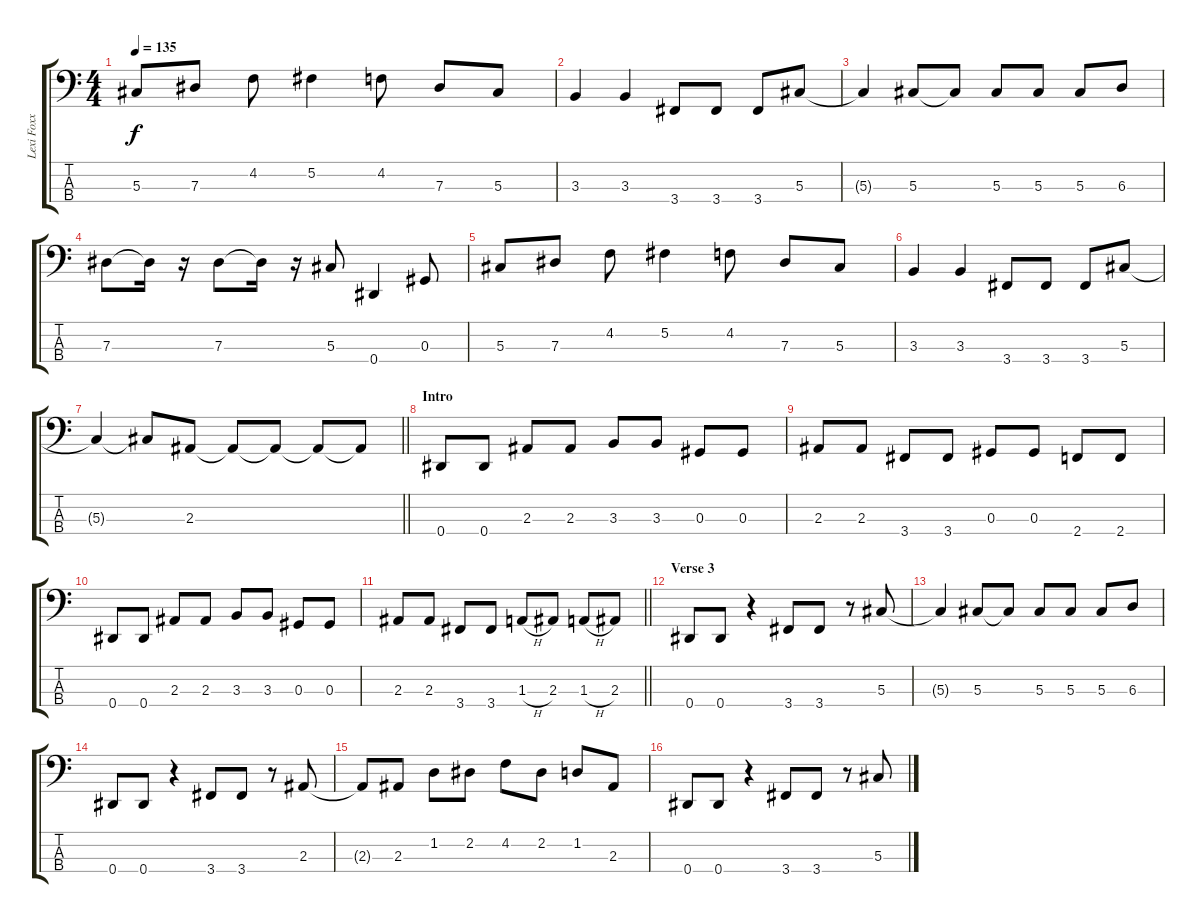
\track ("Lexi Foxx Bass" "Lexi Foxx ") {instrument electricbassfinger}
\staff {score tabs}
\tuning (Gb2 Db2 Ab1 Eb1) {hide}
\ts (4 4)
\tempo 135
\clef f4
\ks c
5.3.8{dy f} 7.3.8 4.2.8 5.2.4 4.2.8 7.3.8 5.3.8 |
3.3.4 3.3.4 3.4.8 3.4.8 3.4.8 5.3.8 |
5.3{t}.4 5.3.8 5.3{t}.8 5.3.8 5.3.8 5.3.8 6.3.8 |
7.3.8 7.3{t}.16 r.16 7.3.8 7.3{t}.16 r.16 5.3.8 0.4.4 0.3.8 |
5.3.8 7.3.8 4.2.8 5.2.4 4.2.8 7.3.8 5.3.8 |
3.3.4 3.3.4 3.4.8 3.4.8 3.4.8 5.3.8 |
\barLineRight lightlight
5.3{t}.4 5.3{t}.8 2.3.8 2.3{t}.8 2.3{t}.8 2.3{t}.8 2.3{t}.8 |
\section ("" "Intro")
0.4.8 0.4.8 2.3.8 2.3.8 3.3.8 3.3.8 0.3.8 0.3.8 |
2.3.8 2.3.8 3.4.8 3.4.8 0.3.8 0.3.8 2.4.8 2.4.8 |
0.4.8 0.4.8 2.3.8 2.3.8 3.3.8 3.3.8 0.3.8 0.3.8 |
\barLineRight lightlight
2.3.8 2.3.8 3.4.8 3.4.8 1.3{h}.8 2.3.8 1.3{h}.8 2.3.8 |
\section ("" "Verse 3")
0.4.8 0.4.8 r.4 3.4.8 3.4.8 r.8 5.3.8 |
5.3{t}.4 5.3.8 5.3{t}.8 5.3.8 5.3.8 5.3.8 6.3.8 |
0.4.8 0.4.8 r.4 3.4.8 3.4.8 r.8 2.3.8 |
2.3{t}.8 2.3.8 1.2.8 2.2.8 4.2.8 2.2.8 1.2.8 2.3.8 |
0.4.8 0.4.8 r.4 3.4.8 3.4.8 r.8 5.3.8
